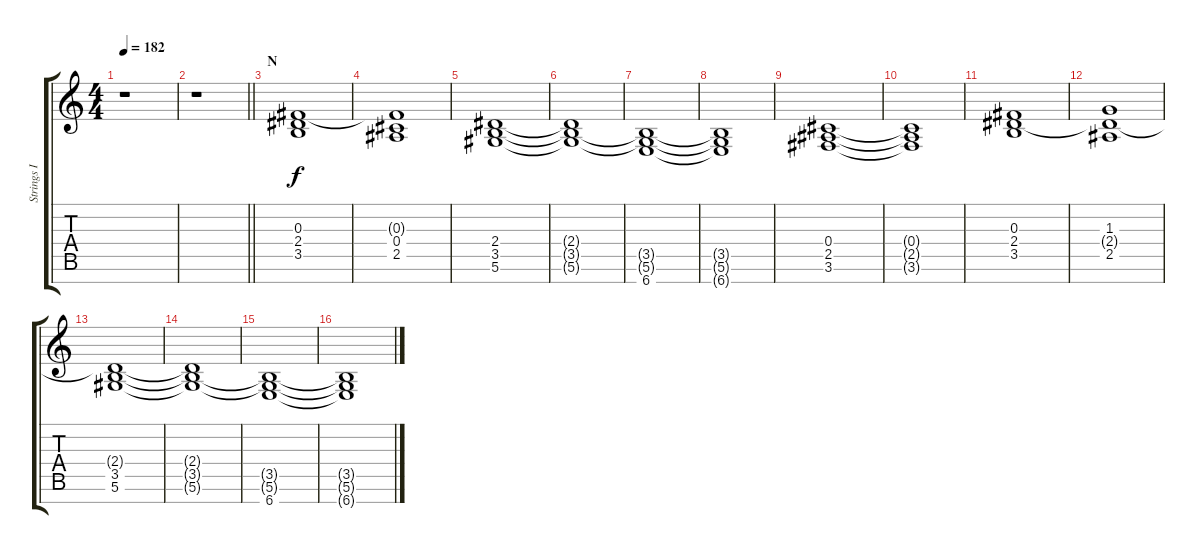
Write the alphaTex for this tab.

\track ("Strings I" "Strings I") {instrument stringensemble1}
\staff {score tabs}
\tuning (Eb5 Bb4 Gb4 Db4 Ab3 Eb3 Bb2) {hide}
\ts (4 4)
\tempo 182
\clef g2
\ks c
r.1{dy f} |
\barLineRight lightlight
r.1 |
\section ("" "N")
(0.3 2.4 3.5).1 |
(0.3{t} 0.4 2.5).1 |
(2.4 3.5 5.6).1 |
(2.4{t} 3.5{t} 5.6{t}).1 |
(3.5{t} 5.6{t} 6.7).1 |
(3.5{t} 5.6{t} 6.7{t}).1 |
(0.4 2.5 3.6).1 |
(0.4{t} 2.5{t} 3.6{t}).1 |
(0.3 2.4 3.5).1 |
(1.3 2.4{t} 2.5).1 |
(2.4{t} 3.5 5.6).1 |
(2.4{t} 3.5{t} 5.6{t}).1 |
(3.5{t} 5.6{t} 6.7).1 |
(3.5{t} 5.6{t} 6.7{t}).1
